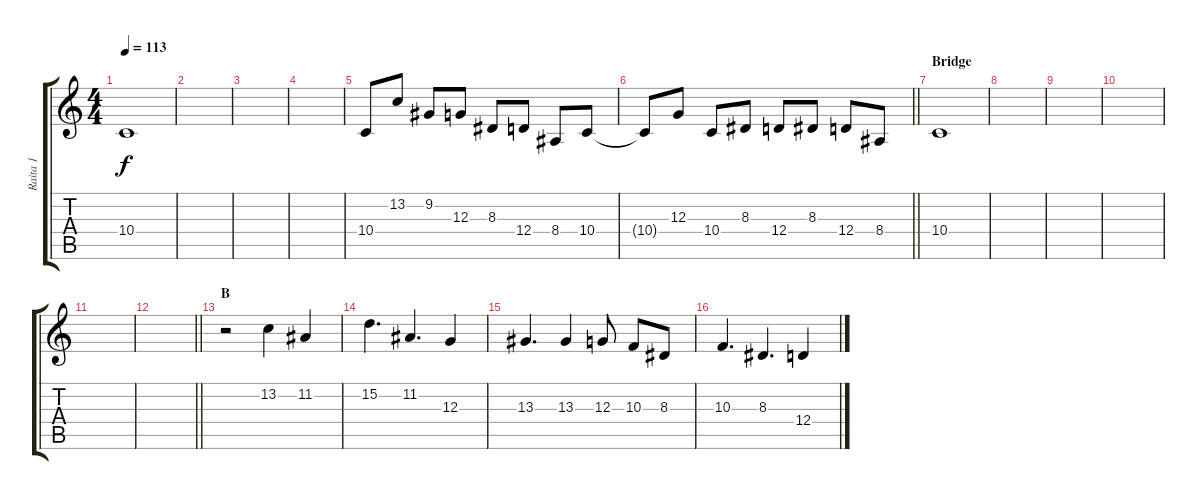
\track ("Raita 1" "Raita 1") {instrument stringensemble1}
\staff {score tabs}
\tuning (E4 B3 G3 D3 A2 E2) {hide}
\ts (4 4)
\tempo 113
\clef g2
\ks c
10.4.1{dy f} |
|
|
|
10.4.8 13.2.8 9.2.8 12.3.8 8.3.8 12.4.8 8.4.8 10.4.8 |
\barLineRight lightlight
10.4{t}.8 12.3.8 10.4.8 8.3.8 12.4.8 8.3.8 12.4.8 8.4.8 |
\section ("" "Bridge")
10.4.1 |
|
|
|
|
\barLineRight lightlight
|
\section ("" "B")
r.2 13.2.4 11.2.4 |
15.2.4{d} 11.2.4{d} 12.3.4 |
13.3.4{d} 13.3.4 12.3.8 10.3.8 8.3.8 |
10.3.4{d} 8.3.4{d} 12.4.4
